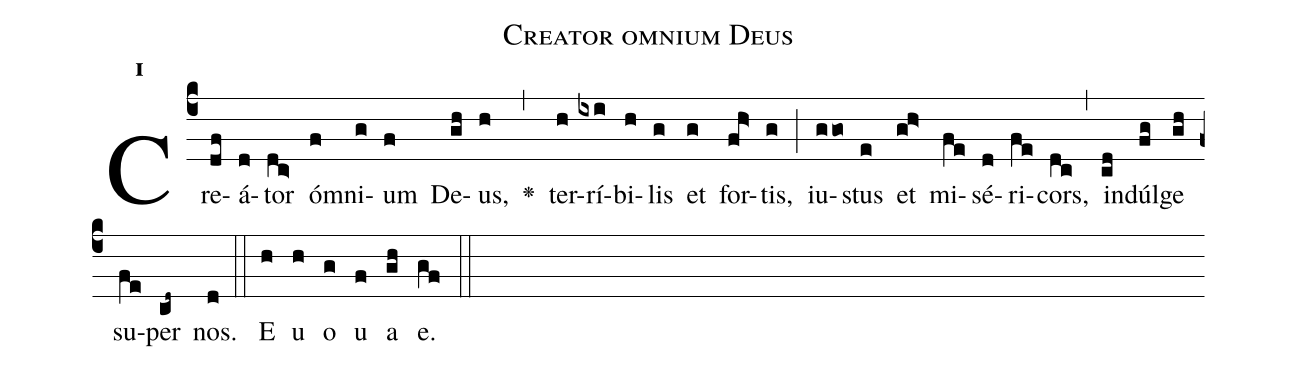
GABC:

name:Creator omnium Deus;
office-part:Antiphona;
mode:1;
%%
initial-style: 1;
name: Creator omnium Deus;
book: Antiphonae & Responsoria/Tomus IV, p. 32;
occasion: Dominica XXIII per Annum;
office-part: 1V Ant M-I ad lib;
annotation: 1f;
centering-scheme: english;
font: OFLSortsMillGoudy;
height: 11;
width: 4.5;
%%
(c4)Cre(df)á(d)tor(dc>) óm(f)ni(g)um(f) De(gh)us,(h) <v>\greheightstar</v>(,) ter(h)rí(ixi)bi(h)lis(g) et(g) for(fh>)tis,(g) (;) iu(ggo)stus(e) et(gh>) mi(fe)sé(d)ri(fe)cors,(dc) (,) in(cd)dúl(fg)ge(gh) su(fe)per(cd~) nos.(d) (::) E(h) u(h) o(g) u(f) a(gh) e.(gf) (::)
